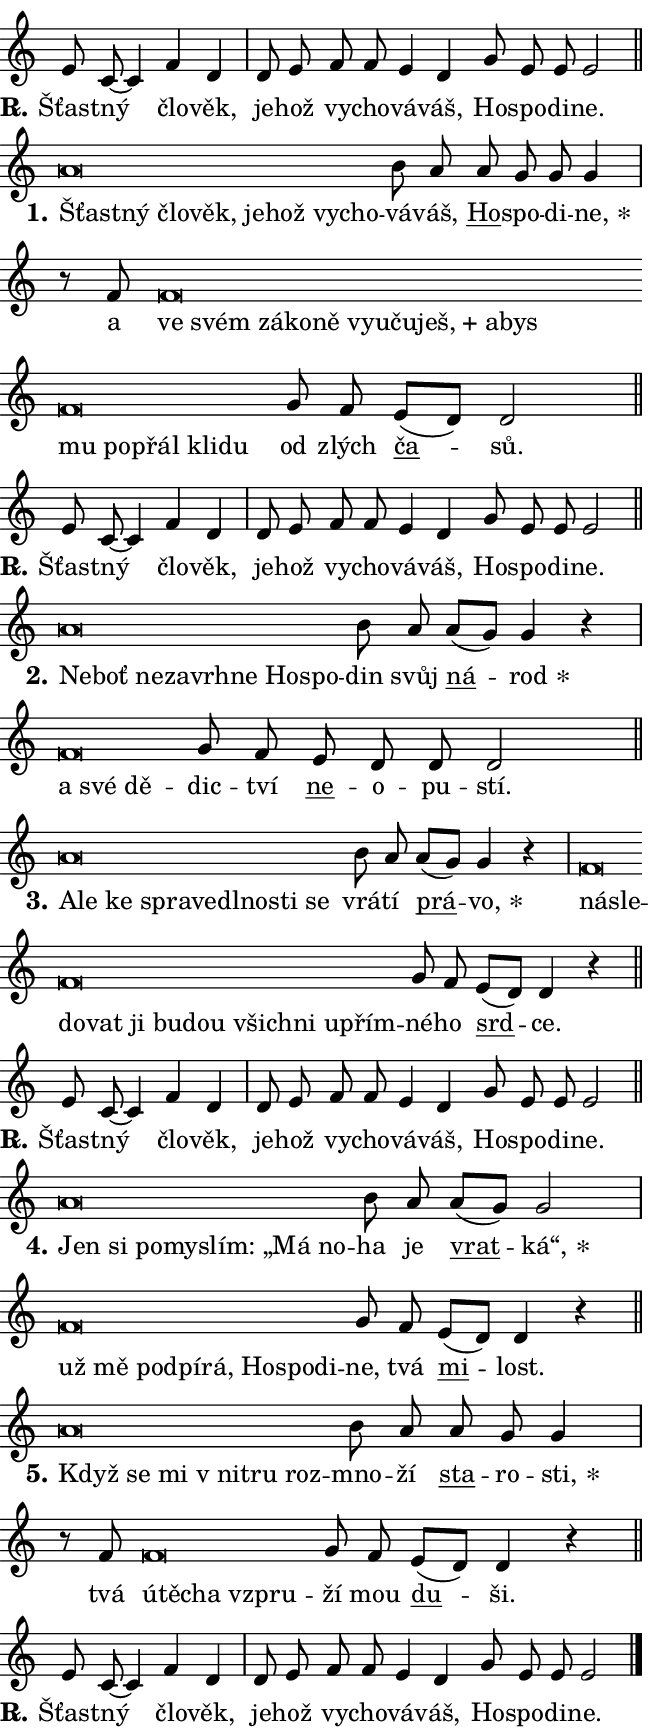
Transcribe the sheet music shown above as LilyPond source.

\version "2.24.0"
\header { tagline = "" }
\paper {
  indent = 0\cm
  top-margin = 0\cm
  right-margin = 0.13\cm % to fit lyric hyphens
  bottom-margin = 0\cm
  left-margin = 0\cm
  paper-width = 11\cm
  page-breaking = #ly:one-page-breaking
  system-system-spacing.basic-distance = #11
  score-system-spacing.basic-distance = #11
  ragged-last = ##f
}


%% Author: Thomas Morley
%% https://lists.gnu.org/archive/html/lilypond-user/2020-05/msg00002.html
#(define (line-position grob)
"Returns position of @var[grob} in current system:
   @code{'start}, if at first time-step
   @code{'end}, if at last time-step
   @code{'middle} otherwise
"
  (let* ((col (ly:item-get-column grob))
         (ln (ly:grob-object col 'left-neighbor))
         (rn (ly:grob-object col 'right-neighbor))
         (col-to-check-left (if (ly:grob? ln) ln col))
         (col-to-check-right (if (ly:grob? rn) rn col))
         (break-dir-left
           (and
             (ly:grob-property col-to-check-left 'non-musical #f)
             (ly:item-break-dir col-to-check-left)))
         (break-dir-right
           (and
             (ly:grob-property col-to-check-right 'non-musical #f)
             (ly:item-break-dir col-to-check-right))))
        (cond ((eqv? 1 break-dir-left) 'start)
              ((eqv? -1 break-dir-right) 'end)
              (else 'middle))))

#(define (tranparent-at-line-position vctor)
  (lambda (grob)
  "Relying on @code{line-position} select the relevant enry from @var{vctor}.
Used to determine transparency,"
    (case (line-position grob)
      ((end) (not (vector-ref vctor 0)))
      ((middle) (not (vector-ref vctor 1)))
      ((start) (not (vector-ref vctor 2))))))

noteHeadBreakVisibility =
#(define-music-function (break-visibility)(vector?)
"Makes @code{NoteHead}s transparent relying on @var{break-visibility}"
#{
  \override NoteHead.transparent =
    #(tranparent-at-line-position break-visibility)
#})

#(define delete-ledgers-for-transparent-note-heads
  (lambda (grob)
    "Reads whether a @code{NoteHead} is transparent.
If so this @code{NoteHead} is removed from @code{'note-heads} from
@var{grob}, which is supposed to be @code{LedgerLineSpanner}.
As a result ledgers are not printed for this @code{NoteHead}"
    (let* ((nhds-array (ly:grob-object grob 'note-heads))
           (nhds-list
             (if (ly:grob-array? nhds-array)
                 (ly:grob-array->list nhds-array)
                 '()))
           ;; Relies on the transparent-property being done before
           ;; Staff.LedgerLineSpanner.after-line-breaking is executed.
           ;; This is fragile ...
           (to-keep
             (remove
               (lambda (nhd)
                 (ly:grob-property nhd 'transparent #f))
               nhds-list)))
      ;; TODO find a better method to iterate over grob-arrays, similiar
      ;; to filter/remove etc for lists
      ;; For now rebuilt from scratch
      (set! (ly:grob-object grob 'note-heads)  '())
      (for-each
        (lambda (nhd)
          (ly:pointer-group-interface::add-grob grob 'note-heads nhd))
        to-keep))))

squashNotes = {
  \override NoteHead.X-extent = #'(-0.2 . 0.2)
  \override NoteHead.Y-extent = #'(-0.75 . 0)
  \override NoteHead.stencil =
    #(lambda (grob)
       (let ((pos (ly:grob-property grob 'staff-position)))
         (begin
           (if (< pos -7) (display "ERROR: Lower brevis then expected\n") (display ""))
           (if (<= pos -6) ly:text-interface::print ly:note-head::print))))
}
unSquashNotes = {
  \revert NoteHead.X-extent
  \revert NoteHead.Y-extent
  \revert NoteHead.stencil
}

hideNotes = \noteHeadBreakVisibility #begin-of-line-visible
unHideNotes = \noteHeadBreakVisibility #all-visible

% work-around for resetting accidentals
% https://lilypond.org/doc/v2.23/Documentation/notation/displaying-rhythms#unmetered-music
cadenzaMeasure = {
  \cadenzaOff
  \partial 1024 s1024
  \cadenzaOn
}

#(define-markup-command (accent layout props text) (markup?)
  "Underline accented syllable"
  (interpret-markup layout props
    #{\markup \override #'(offset . 4.3) \underline { #text }#}))

responsum = \markup \concat {
  "R" \hspace #-1.05 \path #0.1 #'((moveto 0 0.07) (lineto 0.9 0.8)) \hspace #0.05 "."
}

spaceSize = #0.6828661417322834 % exact space size for TeX Gyre Schola

\layout {
  \context {
    \Staff
    \remove "Time_signature_engraver"
    \override LedgerLineSpanner.after-line-breaking = #delete-ledgers-for-transparent-note-heads
  }
  \context {
    \Lyrics {
      \override LyricSpace.minimum-distance = \spaceSize
      \override LyricText.font-name = #"TeX Gyre Schola"
      \override LyricText.font-size = 1
      \override StanzaNumber.font-name = #"TeX Gyre Schola Bold"
      \override StanzaNumber.font-size = 1
    }
  }
  \context {
    \Score 
    \override NoteHead.text =
      #(lambda (grob) 
        (let ((pos (ly:grob-property grob 'staff-position)))
          #{\markup {
            \combine
              \halign #-0.55 \raise #(if (= pos -6) 0 0.5) \override #'(thickness . 2) \draw-line #'(3.2 . 0)
              \musicglyph "noteheads.sM1"
          }#}))
  }
}

% magnetic-lyrics.ily
%
%   written by
%     Jean Abou Samra <jean@abou-samra.fr>
%     Werner Lemberg <wl@gnu.org>
%
%   adapted by
%     Jiri Hon <jiri.hon@gmail.com>
%
% Version 2022-Apr-15

% https://www.mail-archive.com/lilypond-user@gnu.org/msg149350.html

#(define (Left_hyphen_pointer_engraver context)
   "Collect syllable-hyphen-syllable occurrences in lyrics and store
them in properties.  This engraver only looks to the left.  For
example, if the lyrics input is @code{foo -- bar}, it does the
following.

@itemize @bullet
@item
Set the @code{text} property of the @code{LyricHyphen} grob between
@q{foo} and @q{bar} to @code{foo}.

@item
Set the @code{left-hyphen} property of the @code{LyricText} grob with
text @q{foo} to the @code{LyricHyphen} grob between @q{foo} and
@q{bar}.
@end itemize

Use this auxiliary engraver in combination with the
@code{lyric-@/text::@/apply-@/magnetic-@/offset!} hook."
   (let ((hyphen #f)
         (text #f))
     (make-engraver
      (acknowledgers
       ((lyric-syllable-interface engraver grob source-engraver)
        (set! text grob)))
      (end-acknowledgers
       ((lyric-hyphen-interface engraver grob source-engraver)
        ;(when (not (grob::has-interface grob 'lyric-space-interface))
          (set! hyphen grob)));)
      ((stop-translation-timestep engraver)
       (when (and text hyphen)
         (ly:grob-set-object! text 'left-hyphen hyphen))
       (set! text #f)
       (set! hyphen #f)))))

#(define (lyric-text::apply-magnetic-offset! grob)
   "If the space between two syllables is less than the value in
property @code{LyricText@/.details@/.squash-threshold}, move the right
syllable to the left so that it gets concatenated with the left
syllable.

Use this function as a hook for
@code{LyricText@/.after-@/line-@/breaking} if the
@code{Left_@/hyphen_@/pointer_@/engraver} is active."
   (let ((hyphen (ly:grob-object grob 'left-hyphen #f)))
     (when hyphen
       (let ((left-text (ly:spanner-bound hyphen LEFT)))
         (when (grob::has-interface left-text 'lyric-syllable-interface)
           (let* ((common (ly:grob-common-refpoint grob left-text X))
                  (this-x-ext (ly:grob-extent grob common X))
                  (left-x-ext
                   (begin
                     ;; Trigger magnetism for left-text.
                     (ly:grob-property left-text 'after-line-breaking)
                     (ly:grob-extent left-text common X)))
                  ;; `delta` is the gap width between two syllables.
                  (delta (- (interval-start this-x-ext)
                            (interval-end left-x-ext)))
                  (details (ly:grob-property grob 'details))
                  (threshold (assoc-get 'squash-threshold details 0.2)))
             (when (< delta threshold)
               (let* (;; We have to manipulate the input text so that
                      ;; ligatures crossing syllable boundaries are not
                      ;; disabled.  For languages based on the Latin
                      ;; script this is essentially a beautification.
                      ;; However, for non-Western scripts it can be a
                      ;; necessity.
                      (lt (ly:grob-property left-text 'text))
                      (rt (ly:grob-property grob 'text))
                      (is-space (grob::has-interface hyphen 'lyric-space-interface))
                      (space (if is-space " " ""))
                      (extra-delta (if is-space spaceSize 0))
                      ;; Append new syllable.
                      (ltrt-space (if (and (string? lt) (string? rt))
                                (string-append lt space rt)
                                (make-concat-markup (list lt space rt))))
                      ;; Right-align `ltrt` to the right side.
                      (ltrt-space-markup (grob-interpret-markup
                               grob
                               (make-translate-markup
                                (cons (interval-length this-x-ext) 0)
                                (make-right-align-markup ltrt-space)))))
                 (begin
                   ;; Don't print `left-text`.
                   (ly:grob-set-property! left-text 'stencil #f)
                   ;; Set text and stencil (which holds all collected
                   ;; syllables so far) and shift it to the left.
                   (ly:grob-set-property! grob 'text ltrt-space)
                   (ly:grob-set-property! grob 'stencil ltrt-space-markup)
                   (ly:grob-translate-axis! grob (- (- delta extra-delta)) X))))))))))


#(define (lyric-hyphen::displace-bounds-first grob)
   ;; Make very sure this callback isn't triggered too early.
   (let ((left (ly:spanner-bound grob LEFT))
         (right (ly:spanner-bound grob RIGHT)))
     (ly:grob-property left 'after-line-breaking)
     (ly:grob-property right 'after-line-breaking)
     (ly:lyric-hyphen::print grob)))

squashThreshold = #0.4

\layout {
  \context {
    \Lyrics
    \consists #Left_hyphen_pointer_engraver
    \override LyricText.after-line-breaking =
      #lyric-text::apply-magnetic-offset!
    \override LyricHyphen.stencil = #lyric-hyphen::displace-bounds-first
    \override LyricText.details.squash-threshold = \squashThreshold
    \override LyricHyphen.minimum-distance = 0
    \override LyricHyphen.minimum-length = \squashThreshold
  }
}

squashText = \override LyricText.details.squash-threshold = 9999
unSquashText = \override LyricText.details.squash-threshold = \squashThreshold

leftText = \override LyricText.self-alignment-X = #LEFT
unLeftText = \revert LyricText.self-alignment-X

starOffset = #(lambda (grob) 
                (let ((x_offset (ly:self-alignment-interface::aligned-on-x-parent grob)))
                  (if (= x_offset 0) 0 (+ x_offset 1.2))))

star = #(define-music-function (syllable)(string?)
"Append star separator at the end of a syllable"
#{
  \once \override LyricText.X-offset = #starOffset
  \lyricmode { \markup {
    #syllable
    \override #'((font-name . "TeX Gyre Schola Bold")) \hspace #0.2 \lower #0.65 \larger "*"
  } }
#})

starAccent = #(define-music-function (syllable)(string?)
"Append star separator at the end of a syllable and make accent"
#{
  \once \override LyricText.X-offset = #starOffset
  \lyricmode { \markup {
    \accent #syllable
    \override #'((font-name . "TeX Gyre Schola Bold")) \hspace #0.2 \lower #0.65 \larger "*"
  } }
#})

breath = #(define-music-function (syllable)(string?)
"Append breathing indicator at the end of a syllable"
#{
  \lyricmode { \markup { #syllable "+" } }
#})

optionalBreath = #(define-music-function (syllable)(string?)
"Append optional breathing indicator at the end of a syllable"
#{
  \lyricmode { \markup { #syllable "(+)" } }
#})


\score {
    <<
        \new Voice = "melody" { \cadenzaOn \key c \major \relative { e'8 c~ c4 f d \cadenzaMeasure \bar "|" d8 e \bar "" f f \bar "" e4 d \bar "" g8 e e e2 \cadenzaMeasure \bar "||" \break } }
        \new Lyrics \lyricsto "melody" { \lyricmode { \set stanza = \responsum
Šťast -- ný člo -- věk, je -- hož vy -- cho -- vá -- váš, Ho -- spo -- di -- ne. } }
    >>
    \layout {}
}

\score {
    <<
        \new Voice = "melody" { \cadenzaOn \key c \major \relative { \squashNotes a'\breve*1/16 \hideNotes \breve*1/16 \bar "" \breve*1/16 \bar "" \breve*1/16 \bar "" \breve*1/16 \bar "" \breve*1/16 \bar "" \breve*1/16 \breve*1/16 \bar "" \unHideNotes \unSquashNotes b8 a \bar "" a g g g4 \cadenzaMeasure \bar "|" r8 f8 \squashNotes f\breve*1/16 \hideNotes \breve*1/16 \bar "" \breve*1/16 \bar "" \breve*1/16 \bar "" \breve*1/16 \bar "" \breve*1/16 \bar "" \breve*1/16 \bar "" \breve*1/16 \bar "" \breve*1/16 \bar "" \breve*1/16 \bar "" \breve*1/16 \bar "" \breve*1/16 \bar "" \breve*1/16 \bar "" \breve*1/16 \bar "" \breve*1/16 \breve*1/16 \bar "" \unHideNotes \unSquashNotes g8 f \bar "" e[( d)] d2 \cadenzaMeasure \bar "||" \break } }
        \new Lyrics \lyricsto "melody" { \lyricmode { \set stanza = "1."
\leftText Šťast -- \squashText ný člo -- věk, je -- hož vy -- cho -- \unLeftText \unSquashText vá -- váš, \markup \accent Ho -- spo -- di -- \star ne, a \leftText ve \squashText svém zá -- ko -- ně vy -- u -- ču -- \breath "ješ," a -- bys mu po -- přál kli -- du \unLeftText \unSquashText od zlých \markup \accent ča -- sů. } }
    >>
    \layout {}
}

\score {
    <<
        \new Voice = "melody" { \cadenzaOn \key c \major \relative { e'8 c~ c4 f d \cadenzaMeasure \bar "|" d8 e \bar "" f f \bar "" e4 d \bar "" g8 e e e2 \cadenzaMeasure \bar "||" \break } }
        \new Lyrics \lyricsto "melody" { \lyricmode { \set stanza = \responsum
Šťast -- ný člo -- věk, je -- hož vy -- cho -- vá -- váš, Ho -- spo -- di -- ne. } }
    >>
    \layout {}
}

\score {
    <<
        \new Voice = "melody" { \cadenzaOn \key c \major \relative { \squashNotes a'\breve*1/16 \hideNotes \breve*1/16 \bar "" \breve*1/16 \bar "" \breve*1/16 \bar "" \breve*1/16 \bar "" \breve*1/16 \bar "" \breve*1/16 \breve*1/16 \bar "" \unHideNotes \unSquashNotes b8 a \bar "" a[( g)] g4 r \cadenzaMeasure \bar "|" \squashNotes f\breve*1/16 \hideNotes \breve*1/16 \breve*1/16 \bar "" \unHideNotes \unSquashNotes g8 f \bar "" e d d d2 \cadenzaMeasure \bar "||" \break } }
        \new Lyrics \lyricsto "melody" { \lyricmode { \set stanza = "2."
\leftText Ne -- \squashText boť ne -- za -- vrh -- ne Ho -- spo -- \unLeftText \unSquashText din svůj \markup \accent ná -- \star rod \leftText a \squashText své dě -- \unLeftText \unSquashText dic -- tví \markup \accent ne -- o -- pu -- stí. } }
    >>
    \layout {}
}

\score {
    <<
        \new Voice = "melody" { \cadenzaOn \key c \major \relative { \squashNotes a'\breve*1/16 \hideNotes \breve*1/16 \bar "" \breve*1/16 \bar "" \breve*1/16 \bar "" \breve*1/16 \bar "" \breve*1/16 \bar "" \breve*1/16 \bar "" \breve*1/16 \breve*1/16 \bar "" \unHideNotes \unSquashNotes b8 a \bar "" a[( g)] g4 r \cadenzaMeasure \bar "|" \squashNotes f\breve*1/16 \hideNotes \breve*1/16 \bar "" \breve*1/16 \bar "" \breve*1/16 \bar "" \breve*1/16 \bar "" \breve*1/16 \bar "" \breve*1/16 \bar "" \breve*1/16 \bar "" \breve*1/16 \bar "" \breve*1/16 \breve*1/16 \bar "" \unHideNotes \unSquashNotes g8 f \bar "" e[( d)] d4 r \cadenzaMeasure \bar "||" \break } }
        \new Lyrics \lyricsto "melody" { \lyricmode { \set stanza = "3."
\leftText A -- \squashText le ke spra -- ve -- dl -- no -- sti se \unLeftText \unSquashText vrá -- tí \markup \accent prá -- \star vo, \leftText ná -- \squashText sle -- do -- vat ji bu -- dou všich -- ni u -- přím -- \unLeftText \unSquashText né -- ho \markup \accent srd -- ce. } }
    >>
    \layout {}
}

\score {
    <<
        \new Voice = "melody" { \cadenzaOn \key c \major \relative { e'8 c~ c4 f d \cadenzaMeasure \bar "|" d8 e \bar "" f f \bar "" e4 d \bar "" g8 e e e2 \cadenzaMeasure \bar "||" \break } }
        \new Lyrics \lyricsto "melody" { \lyricmode { \set stanza = \responsum
Šťast -- ný člo -- věk, je -- hož vy -- cho -- vá -- váš, Ho -- spo -- di -- ne. } }
    >>
    \layout {}
}

\score {
    <<
        \new Voice = "melody" { \cadenzaOn \key c \major \relative { \squashNotes a'\breve*1/16 \hideNotes \breve*1/16 \bar "" \breve*1/16 \bar "" \breve*1/16 \bar "" \breve*1/16 \bar "" \breve*1/16 \breve*1/16 \bar "" \unHideNotes \unSquashNotes b8 a \bar "" a[( g)] g2 \cadenzaMeasure \bar "|" \squashNotes f\breve*1/16 \hideNotes \breve*1/16 \bar "" \breve*1/16 \bar "" \breve*1/16 \bar "" \breve*1/16 \bar "" \breve*1/16 \bar "" \breve*1/16 \breve*1/16 \bar "" \unHideNotes \unSquashNotes g8 f \bar "" e[( d)] d4 r \cadenzaMeasure \bar "||" \break } }
        \new Lyrics \lyricsto "melody" { \lyricmode { \set stanza = "4."
\leftText Jen \squashText si po -- my -- slím: „Má no -- \unLeftText \unSquashText ha je \markup \accent vrat -- \star ká“, \leftText už \squashText mě pod -- pí -- rá, Ho -- spo -- di -- \unLeftText \unSquashText ne, tvá \markup \accent mi -- lost. } }
    >>
    \layout {}
}

\score {
    <<
        \new Voice = "melody" { \cadenzaOn \key c \major \relative { \squashNotes a'\breve*1/16 \hideNotes \breve*1/16 \bar "" \breve*1/16 \bar "" \breve*1/16 \bar "" \breve*1/16 \breve*1/16 \bar "" \unHideNotes \unSquashNotes b8 a \bar "" a g g4 \cadenzaMeasure \bar "|" r8 f8 \squashNotes f\breve*1/16 \hideNotes \breve*1/16 \bar "" \breve*1/16 \breve*1/16 \bar "" \unHideNotes \unSquashNotes g8 f \bar "" e[( d)] d4 r \cadenzaMeasure \bar "||" \break } }
        \new Lyrics \lyricsto "melody" { \lyricmode { \set stanza = "5."
\leftText Když \squashText se mi "v ni" -- tru roz -- \unLeftText \unSquashText mno -- ží \markup \accent sta -- ro -- \star sti, tvá \leftText ú -- \squashText tě -- cha vzpru -- \unLeftText \unSquashText ží mou \markup \accent du -- ši. } }
    >>
    \layout {}
}

\score {
    <<
        \new Voice = "melody" { \cadenzaOn \key c \major \relative { e'8 c~ c4 f d \cadenzaMeasure \bar "|" d8 e \bar "" f f \bar "" e4 d \bar "" g8 e e e2 \cadenzaMeasure \bar "||" \break } \bar "|." }
        \new Lyrics \lyricsto "melody" { \lyricmode { \set stanza = \responsum
Šťast -- ný člo -- věk, je -- hož vy -- cho -- vá -- váš, Ho -- spo -- di -- ne. } }
    >>
    \layout {}
}
